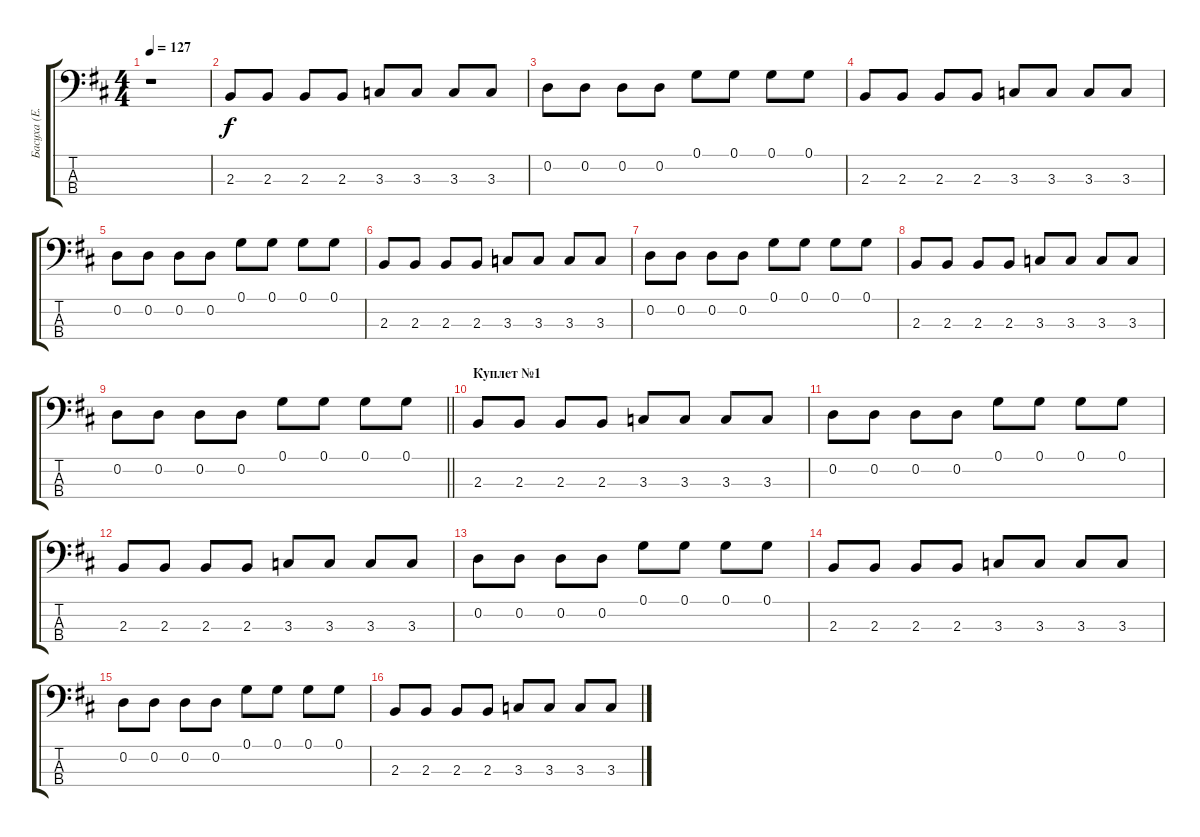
\track ("Басуха (Е.Летов)" "Басуха (Е.") {instrument electricbassfinger}
\staff {score tabs}
\tuning (G2 D2 A1 E1) {hide}
\ts (4 4)
\tempo 127
\clef f4
\ks d
r.1{dy f instrument electricbassfinger} |
2.3.8 2.3.8 2.3.8 2.3.8 3.3.8 3.3.8 3.3.8 3.3.8 |
0.2.8 0.2.8 0.2.8 0.2.8 0.1.8 0.1.8 0.1.8 0.1.8 |
2.3.8 2.3.8 2.3.8 2.3.8 3.3.8 3.3.8 3.3.8 3.3.8 |
0.2.8 0.2.8 0.2.8 0.2.8 0.1.8 0.1.8 0.1.8 0.1.8 |
2.3.8 2.3.8 2.3.8 2.3.8 3.3.8 3.3.8 3.3.8 3.3.8 |
0.2.8 0.2.8 0.2.8 0.2.8 0.1.8 0.1.8 0.1.8 0.1.8 |
2.3.8 2.3.8 2.3.8 2.3.8 3.3.8 3.3.8 3.3.8 3.3.8 |
\barLineRight lightlight
0.2.8 0.2.8 0.2.8 0.2.8 0.1.8 0.1.8 0.1.8 0.1.8 |
\section ("" "Куплет №1")
2.3.8 2.3.8 2.3.8 2.3.8 3.3.8 3.3.8 3.3.8 3.3.8 |
0.2.8 0.2.8 0.2.8 0.2.8 0.1.8 0.1.8 0.1.8 0.1.8 |
2.3.8 2.3.8 2.3.8 2.3.8 3.3.8 3.3.8 3.3.8 3.3.8 |
0.2.8 0.2.8 0.2.8 0.2.8 0.1.8 0.1.8 0.1.8 0.1.8 |
2.3.8 2.3.8 2.3.8 2.3.8 3.3.8 3.3.8 3.3.8 3.3.8 |
0.2.8 0.2.8 0.2.8 0.2.8 0.1.8 0.1.8 0.1.8 0.1.8 |
2.3.8 2.3.8 2.3.8 2.3.8 3.3.8 3.3.8 3.3.8 3.3.8
